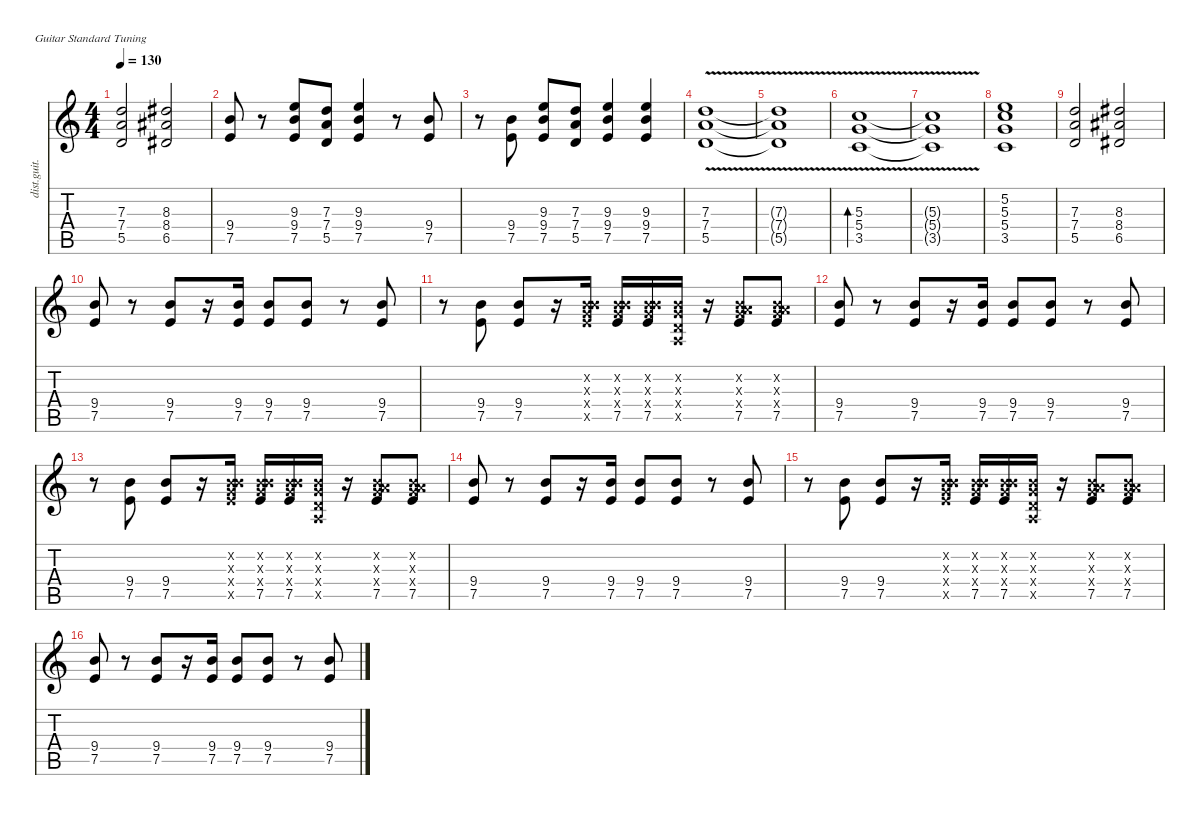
\defaultSystemsLayout 4
\hideDynamics
\bracketExtendMode nobrackets
\otherSystemsTrackNameOrientation horizontal
\track ("Guitar 1" "dist.guit.") {instrument distortionguitar}
\staff {score tabs}
\tuning (E4 B3 G3 D3 A2 E2)
\ts (4 4)
\tempo 130
\clef g2
\ks c
(7.3 7.4 5.5).2{dy f beam Up} (8.3{acc #} 8.4{acc #} 6.5{acc #}).2{beam Up} |
(9.4 7.5).8{beam Up} r.8{beam Up} (9.3 9.4 7.5).8{beam Up} (7.3 7.4 5.5).8{beam Up} (9.3 9.4 7.5).4{beam Up} r.8{beam Up} (9.4 7.5).8{beam Up} |
r.8{beam Down} (9.4 7.5).8{beam Up} (9.3 9.4 7.5).8{beam Up} (7.3 7.4 5.5).8{beam Up} (9.3 9.4 7.5).4{beam Up} (9.3 9.4 7.5).4{beam Up} |
(7.3{v} 7.4{v} 5.5{v}).1{beam Up} |
(7.3{v t} 7.4{v t} 5.5{v t}).1{beam Up} |
(5.3{v} 5.4{v} 3.5{v}).1{bd 240 beam Up} |
(5.3{v t} 5.4{v t} 3.5{v t}).1{beam Up} |
(5.2 5.3 5.4 3.5).1{beam Up} |
(7.3 7.4 5.5).2{beam Up} (8.3{acc #} 8.4{acc #} 6.5{acc #}).2{beam Up} |
(9.4 7.5).8{beam Up} r.8{beam Up} (9.4 7.5).8{beam Up} r.16{beam Up} (9.4 7.5).16{beam Up} (9.4 7.5).8{beam Up} (9.4 7.5).8{beam Up} r.8{beam Up} (9.4 7.5).8{beam Up} |
r.8{beam Down} (9.4 7.5).8{beam Up} (9.4 7.5).8{beam Up} r.16{beam Up} (0.2{x} 0.3{x} 9.4{x} 7.5{x}).16{beam Up} (0.2{x} 0.3{x} 9.4{x} 7.5).16{beam Up} (0.2{x} 0.3{x} 9.4{x} 7.5).16{beam Up} (0.2{x} 0.3{x} 0.4{x} 0.5{x}).16{beam Up} r.16{beam Up} (0.2{x} 0.3{x} 7.4{x} 7.5).8{beam Up} (0.2{x} 0.3{x} 7.4{x} 7.5).8{beam Up} |
(9.4 7.5).8{beam Up} r.8{beam Up} (9.4 7.5).8{beam Up} r.16{beam Up} (9.4 7.5).16{beam Up} (9.4 7.5).8{beam Up} (9.4 7.5).8{beam Up} r.8{beam Up} (9.4 7.5).8{beam Up} |
r.8{beam Down} (9.4 7.5).8{beam Up} (9.4 7.5).8{beam Up} r.16{beam Up} (0.2{x} 0.3{x} 9.4{x} 7.5{x}).16{beam Up} (0.2{x} 0.3{x} 9.4{x} 7.5).16{beam Up} (0.2{x} 0.3{x} 9.4{x} 7.5).16{beam Up} (0.2{x} 0.3{x} 0.4{x} 0.5{x}).16{beam Up} r.16{beam Up} (0.2{x} 0.3{x} 7.4{x} 7.5).8{beam Up} (0.2{x} 0.3{x} 7.4{x} 7.5).8{beam Up} |
(9.4 7.5).8{beam Up} r.8{beam Up} (9.4 7.5).8{beam Up} r.16{beam Up} (9.4 7.5).16{beam Up} (9.4 7.5).8{beam Up} (9.4 7.5).8{beam Up} r.8{beam Up} (9.4 7.5).8{beam Up} |
r.8{beam Down} (9.4 7.5).8{beam Up} (9.4 7.5).8{beam Up} r.16{beam Up} (0.2{x} 0.3{x} 9.4{x} 7.5{x}).16{beam Up} (0.2{x} 0.3{x} 9.4{x} 7.5).16{beam Up} (0.2{x} 0.3{x} 9.4{x} 7.5).16{beam Up} (0.2{x} 0.3{x} 0.4{x} 0.5{x}).16{beam Up} r.16{beam Up} (0.2{x} 0.3{x} 7.4{x} 7.5).8{beam Up} (0.2{x} 0.3{x} 7.4{x} 7.5).8{beam Up} |
(9.4 7.5).8{beam Up} r.8{beam Up} (9.4 7.5).8{beam Up} r.16{beam Up} (9.4 7.5).16{beam Up} (9.4 7.5).8{beam Up} (9.4 7.5).8{beam Up} r.8{beam Up} (9.4 7.5).8{beam Up}
